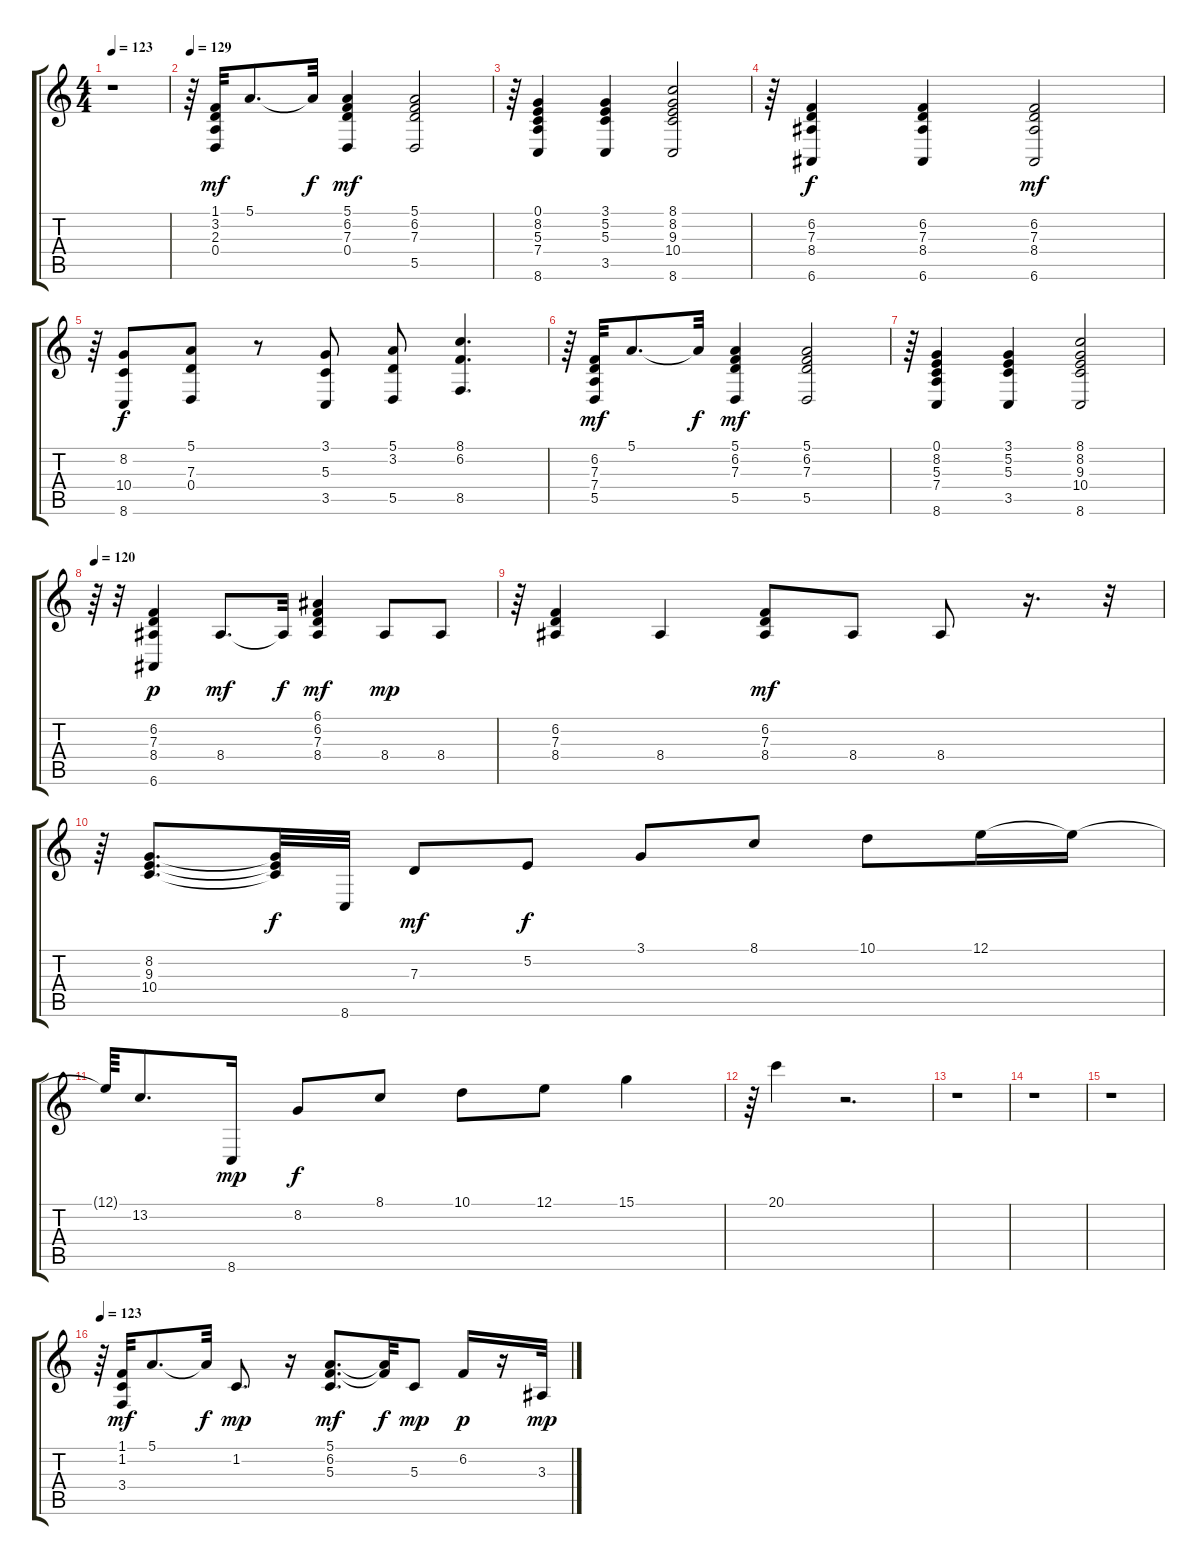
\track "" {instrument acousticgrandpiano}
\staff {score tabs}
\tuning (E4 B3 G3 D3 A2 E2) {hide}
\ts (4 4)
\tempo 123
\clef g2
\ks c
r.1{dy f} |
\tempo 129
r.64 (1.1 3.2 2.3 0.4).32{dy mf} 5.1.8{d} 5.1{t}.32{dy f} (5.1 6.2 7.3 0.4).4{dy mf} (5.1 6.2 7.3 5.5).2 |
r.64 (0.1 8.2 5.3 7.4 8.6).4 (3.1 5.2 5.3 3.5).4 (8.1 8.2 9.3 10.4 8.6).2 |
r.64 (6.2 7.3 8.4 6.6).4{dy f} (6.2 7.3 8.4 6.6).4 (6.2 7.3 8.4 6.6).2{dy mf} |
r.64 (8.2 10.4 8.6).8{dy f} (5.1 7.3 0.4).8 r.8 (3.1 5.3 3.5).8 (5.1 3.2 5.5).8 (8.1 6.2 8.5).4{d} |
r.64 (6.2 7.3 7.4 5.5).32{dy mf} 5.1.8{d} 5.1{t}.32{dy f} (5.1 6.2 7.3 5.5).4{dy mf} (5.1 6.2 7.3 5.5).2 |
r.64 (0.1 8.2 5.3 7.4 8.6).4 (3.1 5.2 5.3 3.5).4 (8.1 8.2 9.3 10.4 8.6).2 |
\tempo 120
r.64 r.32 (6.2 7.3 8.4 6.6).4{dy p} 8.4.8{d dy mf} 8.4{t}.32{dy f} (6.1 6.2 7.3 8.4).4{dy mf} 8.4.8{dy mp} 8.4.8 |
r.64 (6.2 7.3 8.4).4 8.4.4 (6.2 7.3 8.4).8{dy mf} 8.4.8 8.4.8 r.16{d} r.32 |
r.64 (8.2 9.3 10.4).8{d} (8.2{t} 9.3{t} 10.4{t}).32{dy f} 8.6.32 7.3.8{dy mf} 5.2.8{dy f} 3.1.8 8.1.8 10.1.8 12.1.16 12.1{t}.16 |
12.1{t}.64 13.2.8{d} 8.6.16{dy mp} 8.2.8{dy f} 8.1.8 10.1.8 12.1.8 15.1.4 |
r.64 20.1.4 r.2{d} |
r.1 |
r.1 |
r.1 |
\tempo 123
r.64 (1.1 1.2 3.4).32{dy mf} 5.1.8{d} 5.1{t}.32{dy f} 1.2.8{d dy mp} r.16 (5.1 6.2 5.3).8{d dy mf} (5.1{t} 6.2{t}).32{dy f} 5.3.8{dy mp} 6.2.16{dy p} r.16 3.3.32{dy mp}
